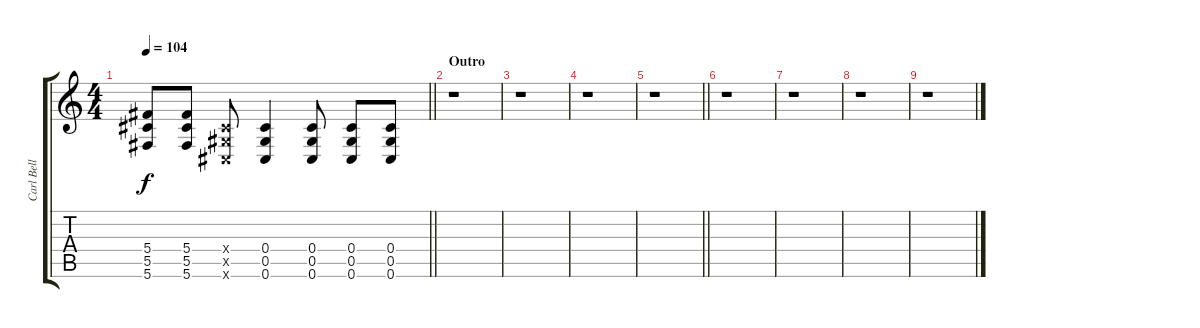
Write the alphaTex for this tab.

\track ("Carl Bell (Rhythm Guitar)" "Carl Bell ") {instrument distortionguitar}
\staff {score tabs}
\tuning (Eb4 Bb3 Gb3 Db3 Ab2 Db2) {hide}
\ts (4 4)
\tempo 104
\clef g2
\barLineRight lightlight
\ks c
(5.4 5.5 5.6).8{dy f} (5.4 5.5 5.6).8 (0.4{x} 0.5{x} 0.6{x}).8 (0.4 0.5 0.6).4 (0.4 0.5 0.6).8 (0.4 0.5 0.6).8 (0.4 0.5 0.6).8 |
\section ("" "Outro")
r.1 |
r.1 |
r.1 |
\barLineRight lightlight
r.1 |
r.1 |
r.1 |
r.1 |
r.1
